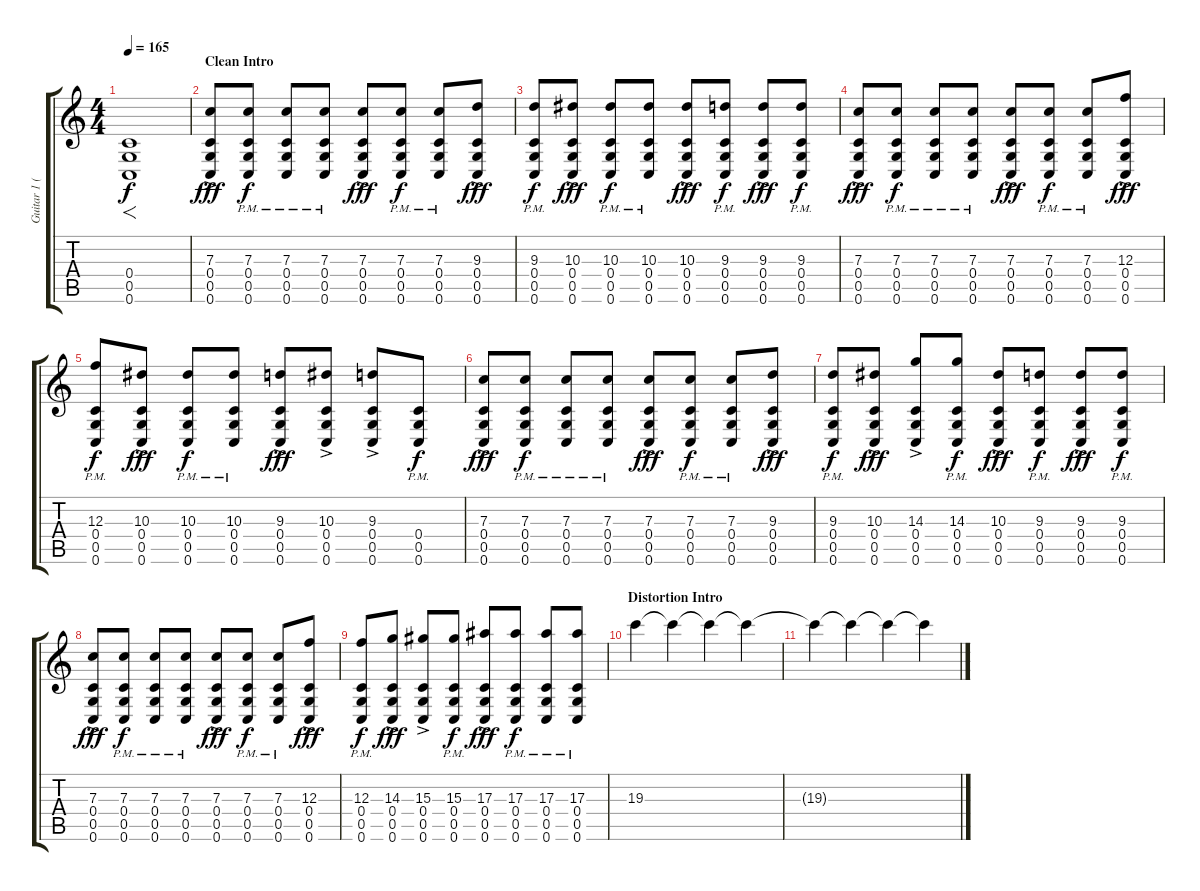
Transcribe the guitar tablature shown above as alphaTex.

\track ("Guitar 1 (clean)" "Guitar 1 (") {instrument electricguitarclean}
\staff {score tabs}
\tuning (D4 A3 F3 C3 G2 C2) {hide}
\ts (4 4)
\tempo 165
\clef g2
\ks c
(0.4 0.5 0.6).1{f dy f instrument electricguitarclean} |
\section ("" "Clean Intro")
(7.3{ac} 0.4 0.5 0.6).8{dy fff} (7.3{pm} 0.4{pm} 0.5{pm} 0.6{pm}).8{dy f} (7.3{pm} 0.4{pm} 0.5{pm} 0.6{pm}).8 (7.3{pm} 0.4{pm} 0.5{pm} 0.6{pm}).8 (7.3{ac} 0.4 0.5 0.6).8{dy fff} (7.3{pm} 0.4{pm} 0.5{pm} 0.6{pm}).8{dy f} (7.3{pm} 0.4{pm} 0.5{pm} 0.6{pm}).8 (9.3{ac} 0.4 0.5 0.6).8{dy fff} |
(9.3{pm} 0.4{pm} 0.5{pm} 0.6{pm}).8{dy f} (10.3{ac} 0.4 0.5 0.6).8{dy fff} (10.3{pm} 0.4{pm} 0.5{pm} 0.6{pm}).8{dy f} (10.3{pm} 0.4{pm} 0.5{pm} 0.6{pm}).8 (10.3{ac} 0.4 0.5 0.6).8{dy fff} (9.3{pm} 0.4{pm} 0.5{pm} 0.6{pm}).8{dy f} (9.3{ac} 0.4 0.5 0.6).8{dy fff} (9.3{pm} 0.4{pm} 0.5{pm} 0.6{pm}).8{dy f} |
(7.3{ac} 0.4 0.5 0.6).8{dy fff} (7.3{pm} 0.4{pm} 0.5{pm} 0.6{pm}).8{dy f} (7.3{pm} 0.4{pm} 0.5{pm} 0.6{pm}).8 (7.3{pm} 0.4{pm} 0.5{pm} 0.6{pm}).8 (7.3{ac} 0.4 0.5 0.6).8{dy fff} (7.3{pm} 0.4{pm} 0.5{pm} 0.6{pm}).8{dy f} (7.3{pm} 0.4{pm} 0.5{pm} 0.6{pm}).8 (12.3{ac} 0.4 0.5 0.6).8{dy fff} |
(12.3{pm} 0.4{pm} 0.5{pm} 0.6{pm}).8{dy f} (10.3{ac} 0.4 0.5 0.6).8{dy fff} (10.3{pm} 0.4{pm} 0.5{pm} 0.6{pm}).8{dy f} (10.3{pm} 0.4{pm} 0.5{pm} 0.6{pm}).8 (9.3{ac} 0.4 0.5 0.6).8{dy fff} (10.3{ac} 0.4 0.5 0.6).8 (9.3{ac} 0.4 0.5 0.6).8 (0.4{pm} 0.5{pm} 0.6{pm}).8{dy f} |
(7.3{ac} 0.4 0.5 0.6).8{dy fff} (7.3{pm} 0.4{pm} 0.5{pm} 0.6{pm}).8{dy f} (7.3{pm} 0.4{pm} 0.5{pm} 0.6{pm}).8 (7.3{pm} 0.4{pm} 0.5{pm} 0.6{pm}).8 (7.3{ac} 0.4 0.5 0.6).8{dy fff} (7.3{pm} 0.4{pm} 0.5{pm} 0.6{pm}).8{dy f} (7.3{pm} 0.4{pm} 0.5{pm} 0.6{pm}).8 (9.3{ac} 0.4 0.5 0.6).8{dy fff} |
(9.3{pm} 0.4{pm} 0.5{pm} 0.6{pm}).8{dy f} (10.3{ac} 0.4 0.5 0.6).8{dy fff} (14.3{ac} 0.4 0.5 0.6).8 (14.3{pm} 0.4{pm} 0.5{pm} 0.6{pm}).8{dy f} (10.3{ac} 0.4 0.5 0.6).8{dy fff} (9.3{pm} 0.4{pm} 0.5{pm} 0.6{pm}).8{dy f} (9.3{ac} 0.4 0.5 0.6).8{dy fff} (9.3{pm} 0.4{pm} 0.5{pm} 0.6{pm}).8{dy f} |
(7.3{ac} 0.4 0.5 0.6).8{dy fff} (7.3{pm} 0.4{pm} 0.5{pm} 0.6{pm}).8{dy f} (7.3{pm} 0.4{pm} 0.5{pm} 0.6{pm}).8 (7.3{pm} 0.4{pm} 0.5{pm} 0.6{pm}).8 (7.3{ac} 0.4 0.5 0.6).8{dy fff} (7.3{pm} 0.4{pm} 0.5{pm} 0.6{pm}).8{dy f} (7.3{pm} 0.4{pm} 0.5{pm} 0.6{pm}).8 (12.3{ac} 0.4 0.5 0.6).8{dy fff} |
(12.3{pm} 0.4{pm} 0.5{pm} 0.6{pm}).8{dy f} (14.3{ac} 0.4 0.5 0.6).8{dy fff} (15.3{ac} 0.4 0.5 0.6).8 (15.3{pm} 0.4{pm} 0.5{pm} 0.6{pm}).8{dy f} (17.3{ac} 0.4 0.5 0.6).8{dy fff} (17.3{pm} 0.4{pm} 0.5{pm} 0.6{pm}).8{dy f} (17.3{pm} 0.4{pm} 0.5{pm} 0.6{pm}).8 (17.3 0.4{pm} 0.5{pm} 0.6{pm}).8 |
\section ("" "Distortion Intro")
19.3.4{instrument distortionguitar} 19.3{t}.4{volume 12} 19.3{t}.4{volume 11} 19.3{t}.4{volume 10} |
19.3{t}.4{volume 8} 19.3{t}.4{volume 6} 19.3{t}.4{volume 4} 19.3{t}.4{volume 1}
